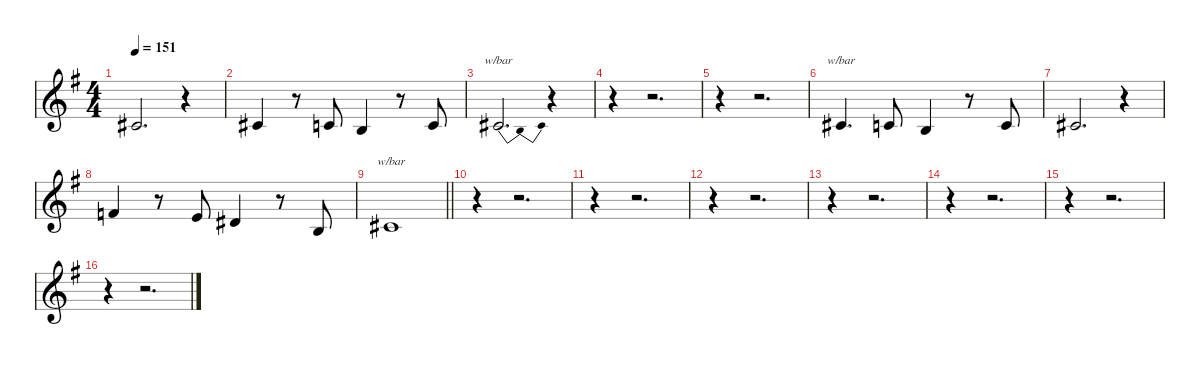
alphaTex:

\defaultSystemsLayout 4
\hideDynamics
\bracketExtendMode nobrackets
\singleTrackTrackNamePolicy hidden
\multiTrackTrackNamePolicy hidden
\otherSystemsTrackNameOrientation horizontal
\track ("James Hetfield [V]" "vln.") {mute instrument violin}
\staff {score}
\tuning (E4 B3 G3 D3 A2 E2)
\ts (4 4)
\tempo 151
\clef g2
\ks eminor
6.3{acc #}.2{d dy ff} r.4 |
6.3{acc #}.4 r.8 5.3{acc forcenatural}.8 4.3{acc forcenatural}.4 r.8 5.3{acc forcenatural}.8 |
6.3{acc #}.2{d tbe (dip default 0 0 30 -4 60 0)} r.4 |
r.4 r.2{d} |
r.4 r.2{d} |
6.3{acc #}.4{d tbe (custom default 0 0 30 0 30 0 60 -2)} 5.3{acc forcenatural}.8 4.3{acc forcenatural}.4 r.8 5.3{acc forcenatural}.8 |
6.3{acc #}.2{d} r.4 |
6.2{acc forcenatural}.4 r.8 5.2{acc forcenatural}.8 4.2{acc #}.4 r.8 4.3{acc forcenatural}.8 |
\barLineRight lightlight
6.3{acc #}.1{tbe (custom default 0 0 30 -4 30 -4 60 -4)} |
r.4 r.2{d} |
r.4 r.2{d} |
r.4 r.2{d} |
r.4 r.2{d} |
r.4 r.2{d} |
r.4 r.2{d} |
r.4 r.2{d}
